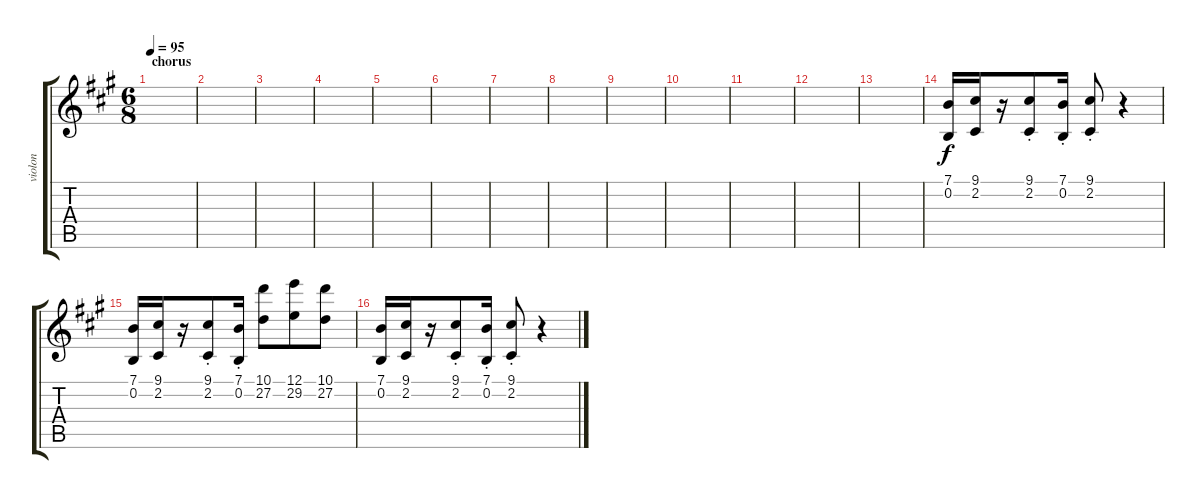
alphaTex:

\track ("violon" "violon") {instrument stringensemble1}
\staff {score tabs}
\tuning (E4 B3 G3 D3 A2 E2) {hide}
\ts (6 8)
\section ("" "chorus")
\tempo 95
\clef g2
\ks a
|
|
|
|
|
|
|
|
|
|
|
|
|
(7.1 0.2).16{volume 16 instrument stringensemble1} (9.1 2.2).16 r.16 (9.1{st} 2.2{st}).8 (7.1{st} 0.2{st}).16 (9.1{st} 2.2{st}).8 r.4 |
(7.1 0.2).16 (9.1 2.2).16 r.16 (9.1{st} 2.2{st}).8 (7.1{st} 0.2{st}).16 (10.1 27.2).8 (12.1 29.2).8 (10.1 27.2).8 |
(7.1 0.2).16 (9.1 2.2).16 r.16 (9.1{st} 2.2{st}).8 (7.1{st} 0.2{st}).16 (9.1{st} 2.2{st}).8 r.4
